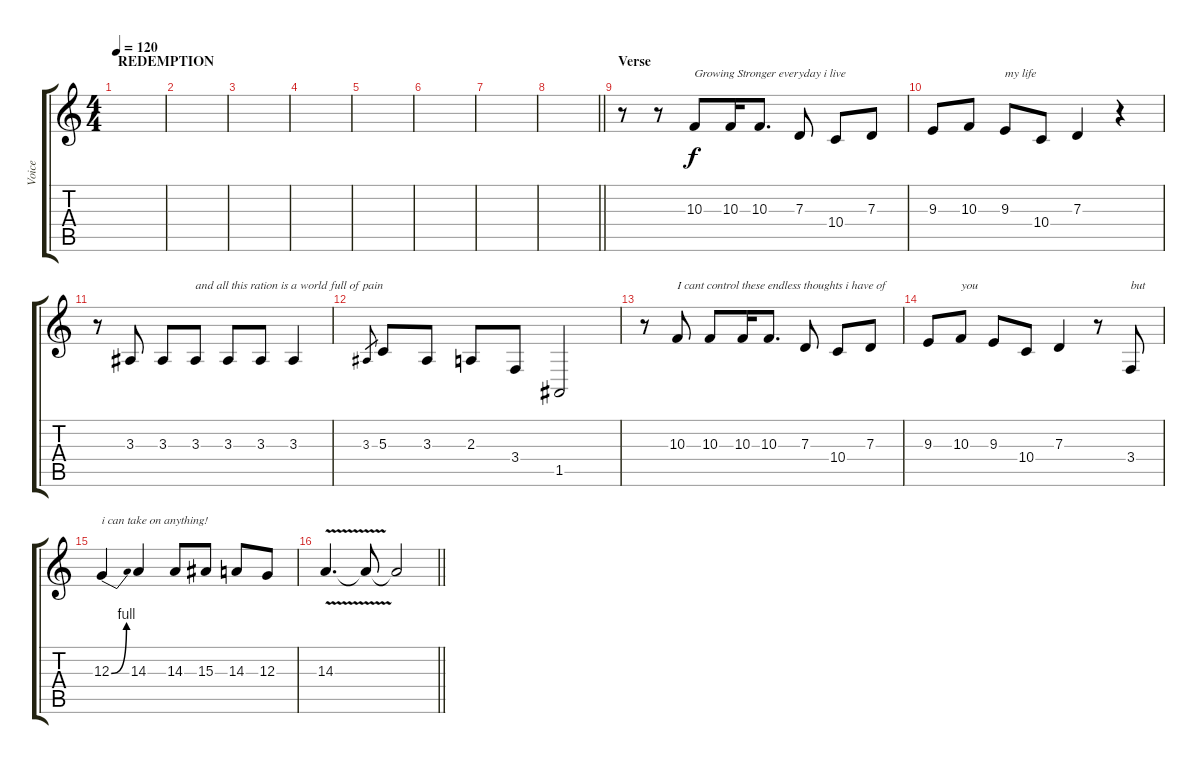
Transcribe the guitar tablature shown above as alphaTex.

\track ("Voice" "Voice") {instrument tenorsax}
\staff {score tabs}
\tuning (E4 B3 G3 D3 A2 E2) {hide}
\ts (4 4)
\section ("" "REDEMPTION")
\tempo 120
\clef g2
\ks c
|
|
|
|
|
|
|
\barLineRight lightlight
|
\section ("" "Verse")
r.8 r.8 10.3.8{txt "Growing Stronger everyday i live"} 10.3.16 10.3.8{d} 7.3.8 10.4.8 7.3.8 |
9.3.8 10.3.8 9.3.8{txt "my life"} 10.4.8 7.3.4 r.4 |
r.8 3.3.8 3.3.8 3.3.8{txt "and all this ration is a world full of pain"} 3.3.8 3.3.8 3.3.4 |
3.3.8{gr} 5.3.8 3.3.8 2.3.8 3.4.8 1.5.2 |
r.8 10.3.8{txt "I cant control these endless thoughts i have of "} 10.3.8 10.3.16 10.3.8{d} 7.3.8 10.4.8 7.3.8 |
9.3.8 10.3.8{txt "you"} 9.3.8 10.4.8 7.3.4 r.8 3.4.8{txt "but"} |
12.3{be (bend 0 0 60 4)}.4{txt "i can take on anything!"} 14.3.4 14.3.8 15.3.8 14.3.8 12.3.8 |
\barLineRight lightlight
14.3{v}.4{d} 14.3{t}.8 14.3{t}.2
